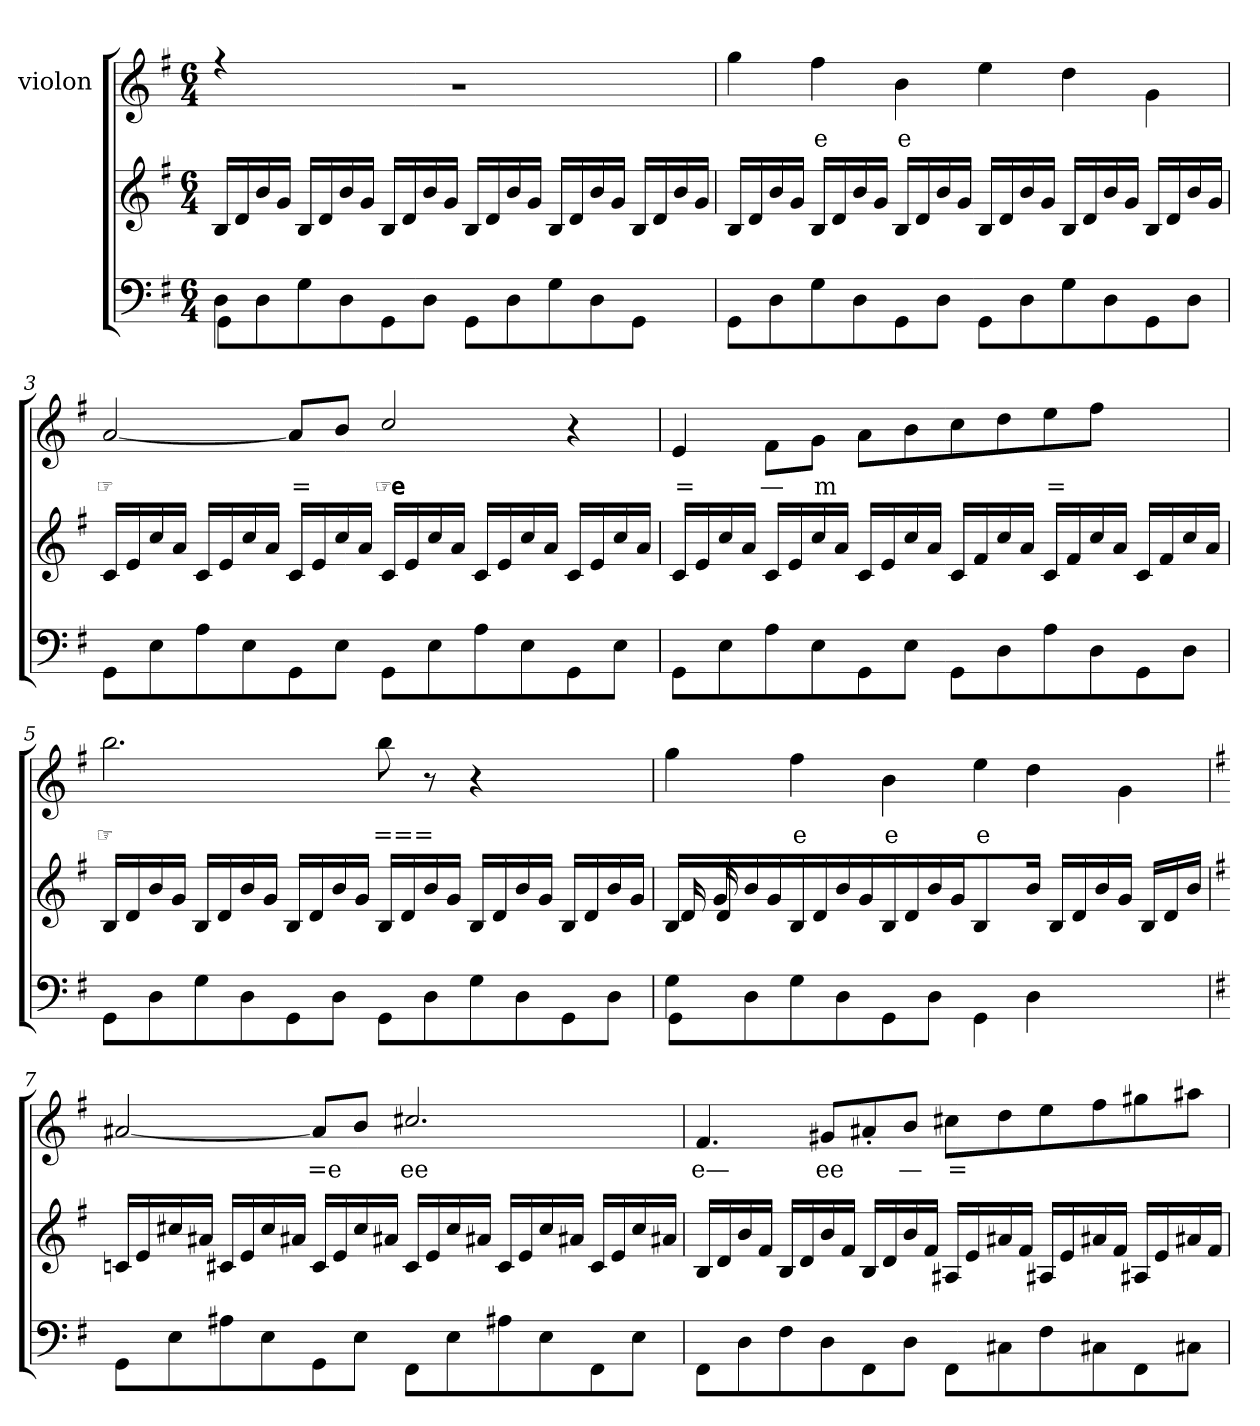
**kern	**kern	**kern	**text
*part3	*part2	*part1	*part1
*staff3	*staff2	*staff1	*staff1
*	*	*I"violon	*
*clefF4	*clefG2	*clefG2	*
*k[f#]	*k[f#]	*k[f#]	*
*M6/4	*M6/4	*M6/4	*
=1	=1	=1	=1
*^	*	*^	*
8Di\J	8GGj\L	16BZ/LL	4r	1.r	.
.	.	16dZ/	.	.	.
1ryy	8Dj\	16bZ/	.	.	.
.	.	16gZ/JJ	.	.	.
.	8Gj\	16BZ/LL	1ryy	.	.
.	.	16dZ/	.	.	.
.	8Dj\	16bZ/	.	.	.
.	.	16gZ/JJ	.	.	.
.	8GGj\	16BZ/LL	.	.	.
.	.	16dZ/	.	.	.
.	8Dj\J	16bZ/	.	.	.
.	.	16gZ/JJ	.	.	.
.	8GGj\L	16BZ/LL	.	.	.
.	.	16dZ/	.	.	.
.	8Dj\	16bZ/	.	.	.
.	.	16gZ/JJ	.	.	.
.	8Gj\	16BZ/LL	.	.	.
.	.	16dZ/	.	.	.
4.ryy	8Dj\	16bZ/	.	.	.
.	.	16gZ/JJ	.	.	.
.	8GGj\J	16BZ/LL	4ryy	.	.
.	.	16dZ/	.	.	.
.	8ryy	16bZ/	.	.	.
.	.	16gZ/JJ	.	.	.
*v	*v	*	*v	*v	*
=2	=2	=2	=2
8GGj\L	16BZ/LL	4ggZ\	.
.	16dZ/	.	.
8Dj\	16bZ/	.	.
.	16gZ/JJ	.	.
8Gj\	16BZ/LL	4ff#Z\	e
.	16dZ/	.	.
8Dj\	16bZ/	.	.
.	16gZ/JJ	.	.
8GGj\	16BZ/LL	4bZ\	e
.	16dZ/	.	.
8Dj\J	16bZ/	.	.
.	16gZ/JJ	.	.
8GGj\L	16BZ/LL	4eeZ\	.
.	16dZ/	.	.
8Dj\	16bZ/	.	.
.	16gZ/JJ	.	.
8Gj\	16BZ/LL	4ddZ\	.
.	16dZ/	.	.
8Dj\	16bZ/	.	.
.	16gZ/JJ	.	.
8GGj\	16BZ/LL	4gZ\	.
.	16dZ/	.	.
8Dj\J	16bZ/	.	.
.	16gZ/JJ	.	.
!!LO:LB:g=z
=3	=3	=3	=3
8GGj\L	16cZ/LL	[2aZ/	☞
.	16eZ/	.	.
8Ej\	16ccZ/	.	.
.	16aZ/JJ	.	.
8Aj\	16cZ/LL	.	.
.	16eZ/	.	.
8Ej\	16ccZ/	.	.
.	16aZ/JJ	.	.
8GGj\	16cZ/LL	8aZ/L]	=
.	16eZ/	.	.
8Ej\J	16ccZ/	8bZ/J	.
.	16aZ/JJ	.	.
8GGj\L	16cZ/LL	2ccZ/	☞e
.	16eZ/	.	.
8Ej\	16ccZ/	.	.
.	16aZ/JJ	.	.
8Aj\	16cZ/LL	.	.
.	16eZ/	.	.
8Ej\	16ccZ/	.	.
.	16aZ/JJ	.	.
8GGj\	16cZ/LL	4r	.
.	16eZ/	.	.
8Ej\J	16ccZ/	.	.
.	16aZ/JJ	.	.
=4	=4	=4	=4
8GGj\L	16cZ/LL	4eZ/	=
.	16eZ/	.	.
8Ej\	16ccZ/	.	.
.	16aZ/JJ	.	.
8Aj\	16cZ/LL	8f#Z\L	—
.	16eZ/	.	.
8Ej\	16ccZ/	8gZ\J	m
.	16aZ/JJ	.	.
8GGj\	16cZ/LL	8aZ\L	.
.	16eZ/	.	.
8Ej\J	16ccZ/	8bZ\	.
.	16aZ/JJ	.	.
8GGj\L	16cZ/LL	8ccZ\	.
.	16f#Z/	.	.
8Dj\	16ccZ/	8ddZ\	.
.	16aZ/JJ	.	.
8Aj\	16cZ/LL	8eeZ\	=
.	16f#Z/	.	.
8Dj\	16ccZ/	8ff#Z\J	.
.	16aZ/JJ	.	.
8GGj\	16cZ/LL	4ryy	.
.	16f#Z/	.	.
8Dj\J	16ccZ/	.	.
.	16aZ/JJ	.	.
!!LO:LB:g=z
=5	=5	=5	=5
8GGj\L	16BZ/LL	2.bbZ\	☞
.	16dZ/	.	.
8Dj\	16bZ/	.	.
.	16gZ/JJ	.	.
8Gj\	16BZ/LL	.	.
.	16dZ/	.	.
8Dj\	16bZ/	.	.
.	16gZ/JJ	.	.
8GGj\	16BZ/LL	.	.
.	16dZ/	.	.
8Dj\J	16bZ/	.	.
.	16gZ/JJ	.	.
8GGj\L	16BZ/LL	8bbZ\	===
.	16dZ/	.	.
8Dj\	16bZ/	8r	.
.	16gZ/JJ	.	.
8Gj\	16BZ/LL	4r	.
.	16dZ/	.	.
8Dj\	16bZ/	.	.
.	16gZ/JJ	.	.
8GGj\	16BZ/LL	4ryy	.
.	16dZ/	.	.
8Dj\J	16bZ/	.	.
.	16gZ/JJ	.	.
=6	=6	=6	=6
*^	*^	*	*
4GV\	8GGj\L	16BZ/LL	16di/JJ	4ggZ\	.
.	.	16dZ/	16gi/	.	.
.	8Dj\	16bZ/	1ryy	.	.
.	.	16gZ/JJ	.	.	.
1ryy	8Gj\	16BZ/LL	.	4ff#Z\	e
.	.	16dZ/	.	.	.
.	8Dj\	16bZ/	.	.	.
.	.	16gZ/JJ	.	.	.
.	8GGj\	16BZ/LL	.	4bZ\	e
.	.	16dZ/	.	.	.
.	8Dj\J	16bZ/	.	.	.
.	.	16gZ/JJ	.	.	.
.	4GGj\	4BZ/	.	4eeZ\	e
.	4Dj\	16bZ/JJ	.	4ddZ\	.
.	.	16BZ/LL	.	.	.
.	.	16dZ/	4.ryy	.	.
.	.	16bZ/	.	.	.
4ryy	4ryy	16gZ/JJ	.	4gZ\	.
.	.	16BZ/LL	.	.	.
.	.	16dZ/	.	.	.
.	.	16bZ/JJ	.	.	.
*v	*v	*	*	*	*
*	*v	*v	*	*
!!LO:LB:g=z
=7	=7	=7	=7
*k[f#]	*k[f#]	*k[f#]	*
8GGj\L	16cnZ/LL	[2a#XZ/	.
.	16eZ/	.	.
8Ej\	16cc#XZ/	.	.
.	16a#XZ/JJ	.	.
8A#Xj\	16c#XZ/LL	.	.
.	16eZ/	.	.
8Ej\	16cc#Z/	.	.
.	16a#XZ/JJ	.	.
8GGj\	16c#Z/LL	8a#Z/L]	=e
.	16eZ/	.	.
8Ej\J	16cc#Z/	8bZ/J	.
.	16a#XZ/JJ	.	.
8FF#j\L	16c#Z/LL	2.cc#XZ/	ee
.	16eZ/	.	.
8Ej\	16cc#Z/	.	.
.	16a#XZ/JJ	.	.
8A#Xj\	16c#Z/LL	.	.
.	16eZ/	.	.
8Ej\	16cc#Z/	.	.
.	16a#XZ/JJ	.	.
8FF#j\	16c#Z/LL	.	.
.	16eZ/	.	.
8Ej\J	16cc#Z/	.	.
.	16a#XZ/JJ	.	.
=8	=8	=8	=8
8FF#j\L	16BZ/LL	4.f#Z/	e—
.	16dZ/	.	.
8Dj\	16bZ/	.	.
.	16f#Z/JJ	.	.
8F#j\	16BZ/LL	.	.
.	16dZ/	.	.
8Dj\	16bZ/	8g#XZ/L	ee
.	16f#Z/JJ	.	.
8FF#j\	16BZ/LL	8a#X'<Z/	.
.	16dZ/	.	.
8Dj\J	16bZ/	8bZ/J	—
.	16f#Z/JJ	.	.
8FF#j\L	16A#XZ/LL	8cc#XZ\L	=
.	16eZ/	.	.
8C#Xj\	16a#XZ/	8ddZ\	.
.	16f#Z/JJ	.	.
8F#j\	16A#XZ/LL	8eeZ\	.
.	16eZ/	.	.
8C#Xj\	16a#XZ/	8ff#Z\	.
.	16f#Z/JJ	.	.
8FF#j\	16A#XZ/LL	8gg#XZ\	.
.	16eZ/	.	.
8C#Xj\J	16a#XZ/	8aa#XZ\J	.
.	16f#Z/JJ	.	.
=	=	=	=
*-	*-	*-	*-
